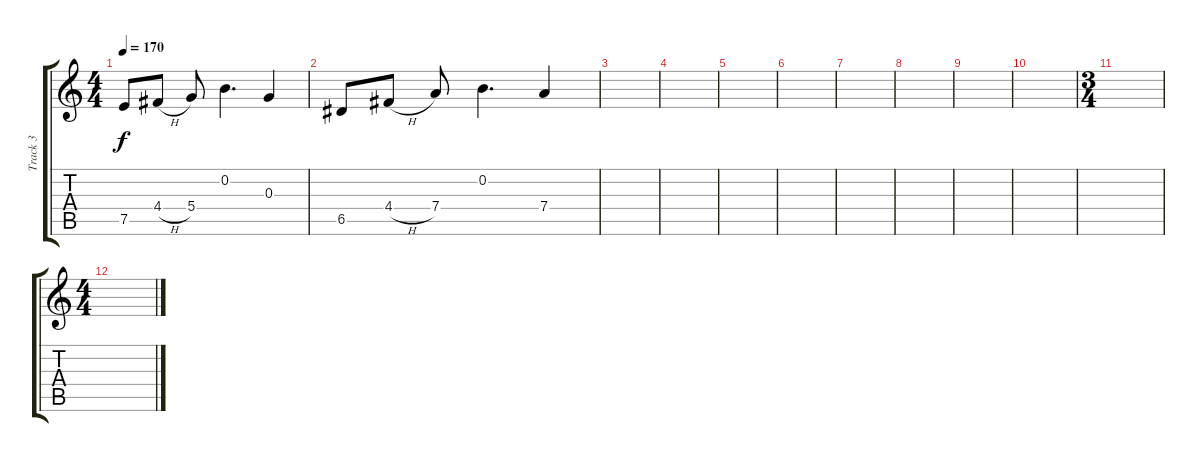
\track ("Track 3" "Track 3") {mute instrument acousticguitarsteel}
\staff {score tabs}
\tuning (E4 B3 G3 D3 A2 E2) {hide}
\ts (4 4)
\tempo 170
\clef g2
\ks c
7.5.8{dy f} 4.4{h}.8 5.4.8 0.2.4{d} 0.3.4 |
6.5.8 4.4{h}.8 7.4.8 0.2.4{d} 7.4.4 |
|
|
|
|
|
|
|
|
\ts (3 4)
|
\ts (4 4)
